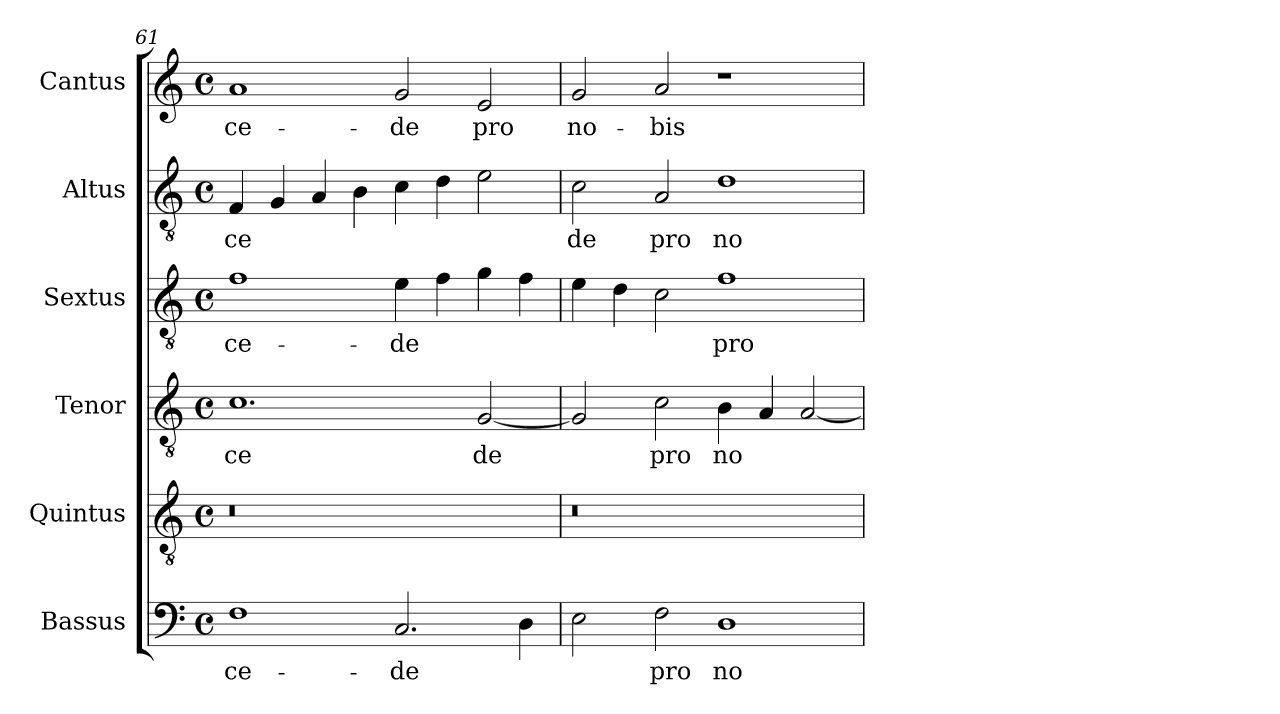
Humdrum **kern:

**kern	**text	**kern	**kern	**text	**kern	**text	**kern	**text	**kern	**text
*part6	*part6	*part5	*part4	*part4	*part3	*part3	*part2	*part2	*part1	*part1
*staff6	*staff6	*staff5	*staff4	*staff4	*staff3	*staff3	*staff2	*staff2	*staff1	*staff1
*I"Bassus	*	*I"Quintus	*I"Tenor	*	*I"Sextus	*	*I"Altus	*	*I"Cantus	*
*clefF4	*	*clefGv2	*clefGv2	*	*clefGv2	*	*clefGv2	*	*clefG2	*
*	*	*	*k[]	*	*	*	*	*	*	*
*	*	*	*C:	*	*	*	*	*	*	*
*M4/4	*	*M4/4	*M4/4	*	*M4/4	*	*M4/4	*	*M4/4	*
*met(c)	*	*met(c)	*met(c)	*	*met(c)	*	*met(c)	*	*met(c)	*
=61	=61	=61	=61	=61	=61	=61	=61	=61	=61	=61
!	!LO:LY:b:cj	!	!	!LO:LY:b:cj	!	!LO:LY:b:cj	!	!LO:LY:b:cj	!	!LO:LY:b:cj
1F	-ce-	0r	1.c	ce	1f	-ce-	4F/	ce	1a	-ce-
.	.	.	.	.	.	.	4G/	.	.	.
.	.	.	.	.	.	.	4A/	.	.	.
.	.	.	.	.	.	.	4B\	.	.	.
!	!LO:LY:b:cj	!	!	!	!	!LO:LY:b:cj	!	!	!	!LO:LY:b:cj
2.C/	-de	.	.	.	4e\	-de	4c\	.	2g/	-de
.	.	.	.	.	4f\	.	4d\	.	.	.
!	!	!	!	!LO:LY:b:cj	!	!	!	!	!	!LO:LY:b:cj
.	.	.	[>2G/	de	4g\	.	2e\	.	2e/	pro
4D\	.	.	.	.	4f\	.	.	.	.	.
!!LO:LB:g=z
=62	=62	=62	=62	=62	=62	=62	=62	=62	=62	=62
!	!	!	!	!	!	!	!	!LO:LY:b:cj	!	!LO:LY:b:cj
2E\	.	0r	2G/]	.	4e\	.	2c\	de	2g/	no-
.	.	.	.	.	4d\	.	.	.	.	.
!	!LO:LY:b:cj	!	!	!LO:LY:b:cj	!	!	!	!LO:LY:b:cj	!	!LO:LY:b:cj
2F\	pro	.	2c\	pro	2c\	.	2A/	pro	2a/	-bis
!	!LO:LY:b:cj	!	!	!LO:LY:b:cj	!	!LO:LY:b:cj	!	!LO:LY:b:cj	!	!
1D	no-	.	4B\	no	1f	pro	1d	no-	1r	.
.	.	.	4A/	.	.	.	.	.	.	.
.	.	.	[<2A/	.	.	.	.	.	.	.
=	=	=	=	=	=	=	=	=	=	=
*-	*-	*-	*-	*-	*-	*-	*-	*-	*-	*-
